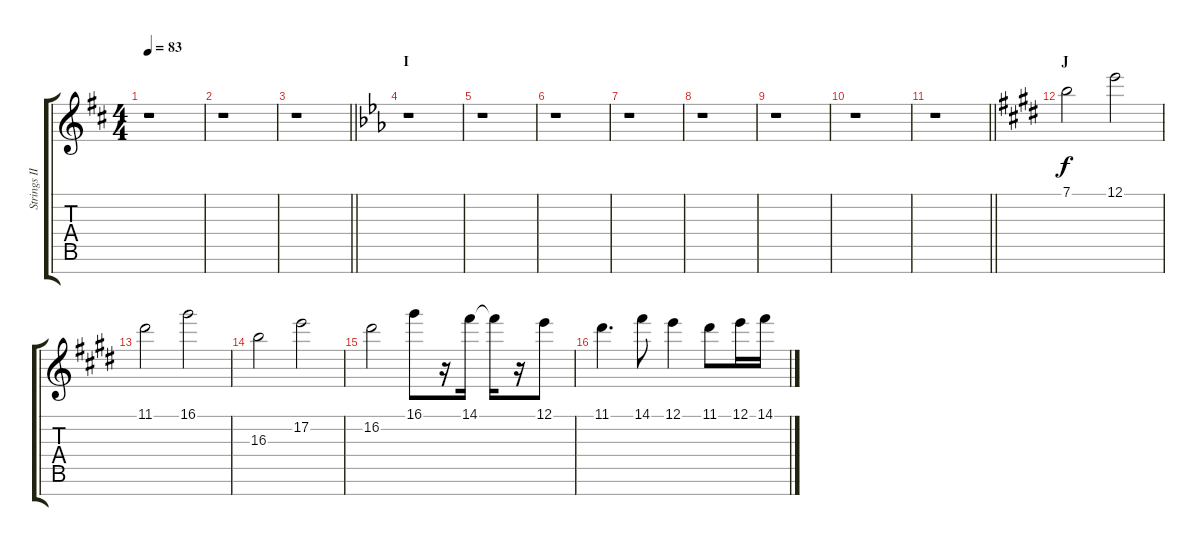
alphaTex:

\track ("Strings III" "Strings II") {instrument stringensemble1}
\staff {score tabs}
\tuning (E5 B4 G4 D4 A3 E3 B2) {hide}
\ts (4 4)
\tempo 83
\clef g2
\ks d
r.1{dy f} |
r.1 |
\barLineRight lightlight
r.1 |
\section ("" "I")
\ks eb
r.1 |
r.1 |
r.1 |
r.1 |
r.1 |
r.1 |
r.1 |
\barLineRight lightlight
r.1 |
\section ("" "J")
\ks e
7.1.2 12.1.2 |
11.1.2 16.1.2 |
16.3.2 17.2.2 |
16.2.2 16.1.8 r.16 14.1.16 14.1{t}.16 r.16 12.1.8 |
11.1.4{d} 14.1.8 12.1.4 11.1.8 12.1.16 14.1.16
